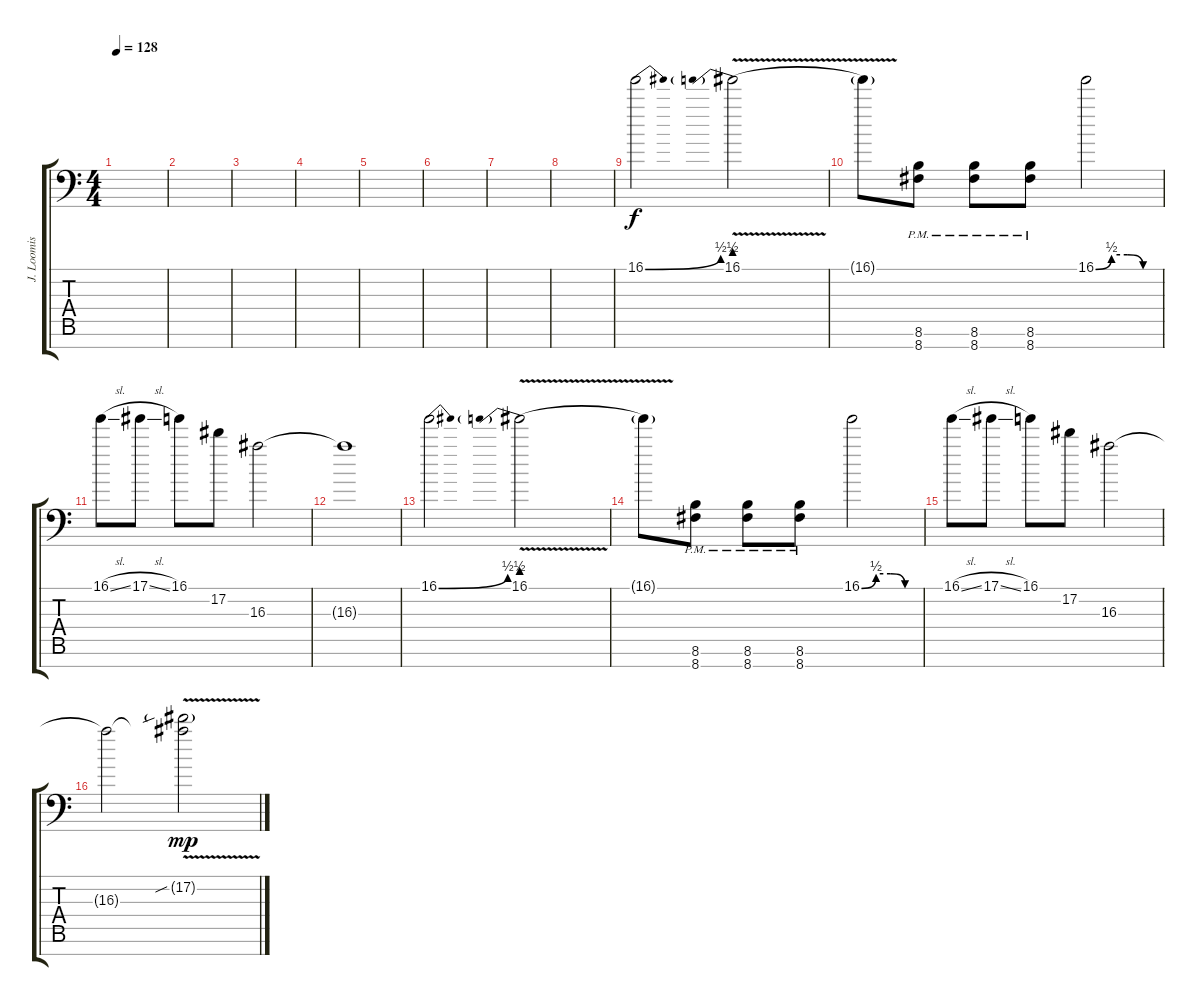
\track ("J. Loomis (lead & Solo)" "J. Loomis ") {instrument distortionguitar}
\staff {score tabs}
\tuning (Eb4 Bb3 Gb3 Db3 Ab2 Eb2 Bb1) {hide}
\ts (4 4)
\tempo 128
\clef f4
\ks c
|
|
|
|
|
|
|
|
\section ("" "")
16.1{be (bend 0 0 60 2)}.2{volume 11} 16.1{be (prebend 0 2 60 2) v}.2 |
16.1{t}.8 (8.6{pm} 8.7{pm}).8 (8.6{pm} 8.7{pm}).8 (8.6{pm} 8.7{pm}).8 16.1{be (custom 0 0 15 2 30 2 45 0 60 0)}.2 |
16.1{sl}.8 17.1{sl}.8 16.1.8 17.2.8 16.3.2 |
16.3{t}.1 |
16.1{be (bend 0 0 60 2)}.2{volume 16} 16.1{be (prebend 0 2 60 2) v}.2 |
16.1{t}.8 (8.6{pm} 8.7{pm}).8 (8.6{pm} 8.7{pm}).8 (8.6{pm} 8.7{pm}).8 16.1{be (custom 0 0 15 2 30 2 45 0 60 0)}.2 |
16.1{sl}.8 17.1{sl}.8 16.1.8 17.2.8 16.3.2 |
16.3{t}.2 (17.2{v sib g} 16.3{t}).2{dy mp volume 5}
